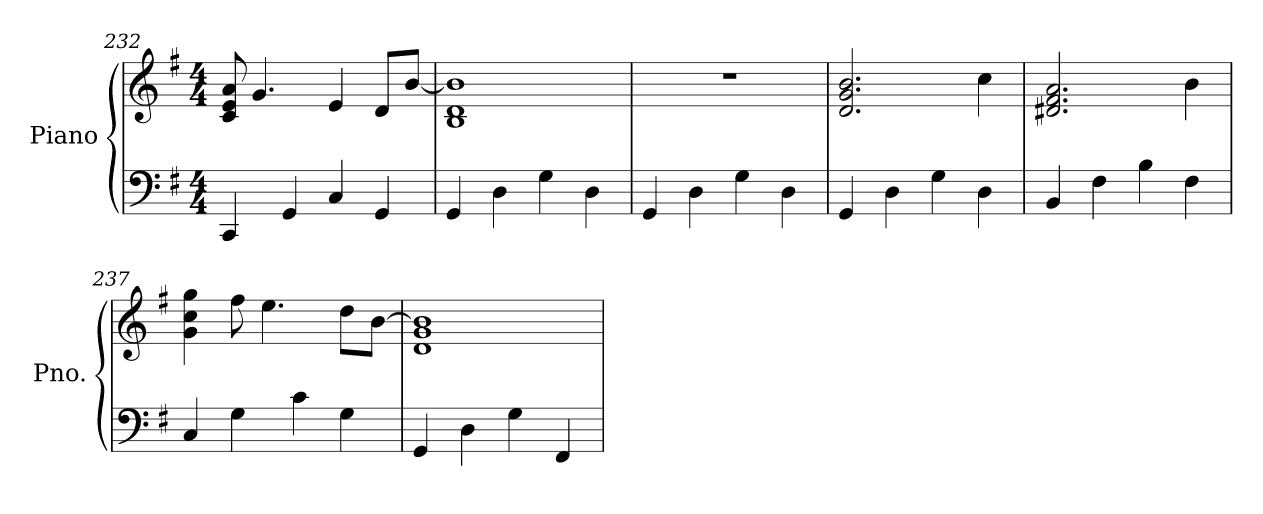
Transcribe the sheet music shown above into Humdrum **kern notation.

**kern	**kern
*part1	*part1
*staff2	*staff1
*I"Piano	*
*I'Pno.	*
*clefF4	*clefG2
*k[f#]	*k[f#]
*M4/4	*M4/4
=232	=232
4CC/	8c/ 8e/ 8a/
.	4.g/
4GG/	.
4C/	4e/
4GG/	8d/L
.	[8b/J
=233	=233
4GG/	1B 1d 1b]
4D\	.
4G\	.
4D\	.
=234	=234
4GG/	1r
4D\	.
4G\	.
4D\	.
=235	=235
4GG/	2.d/ 2.g/ 2.b/
4D\	.
4G\	.
4D\	4cc\
=236	=236
4BB/	2.d#X/ 2.f#/ 2.a/
4F#\	.
4B\	.
4F#\	4b\
=237	=237
4C/	4g\ 4cc\ 4gg\
4G\	8ff#\
.	4.ee\
4c\	.
4G\	8dd\L
.	[8b\J
=238	=238
4GG/	1d 1g 1b]
4D\	.
4G\	.
4FF#/	.
=	=
*-	*-
